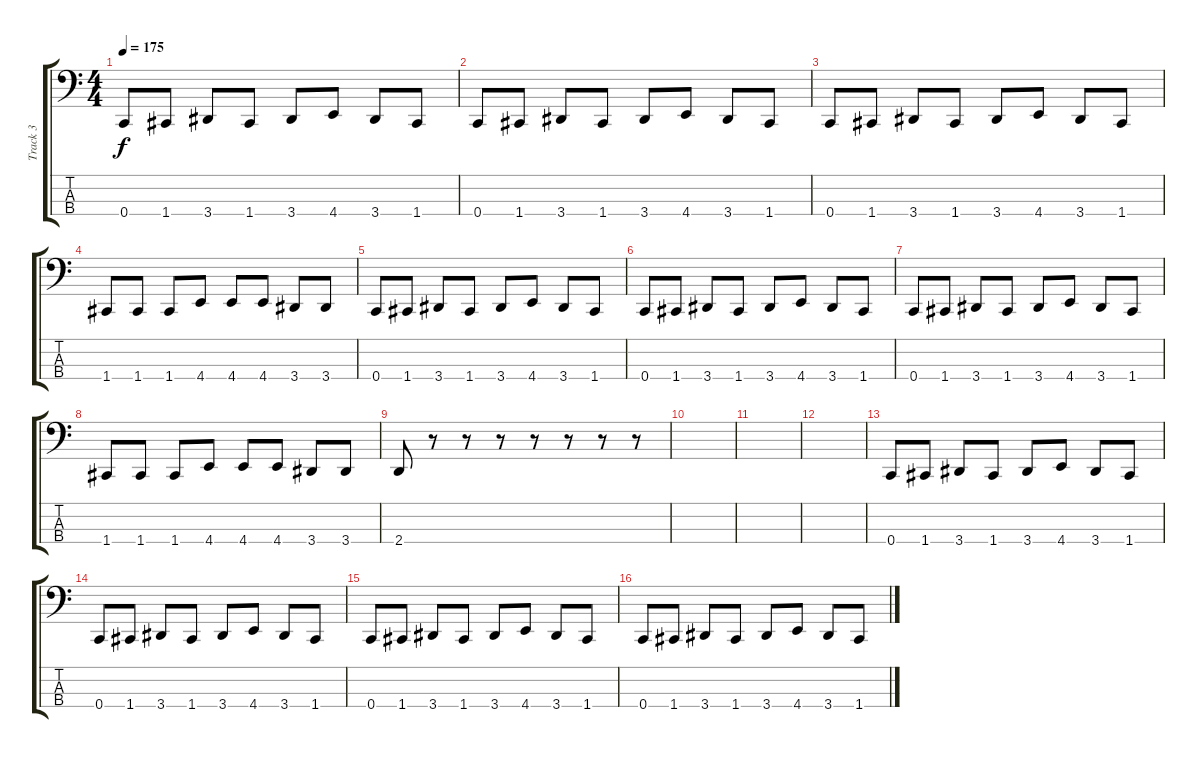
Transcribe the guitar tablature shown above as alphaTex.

\track ("Track 3" "Track 3") {instrument electricbassfinger}
\staff {score tabs}
\tuning (Eb2 Bb1 F1 C1) {hide}
\ts (4 4)
\tempo 175
\clef f4
\ks c
0.4.8{dy f} 1.4.8 3.4.8 1.4.8 3.4.8 4.4.8 3.4.8 1.4.8 |
0.4.8 1.4.8 3.4.8 1.4.8 3.4.8 4.4.8 3.4.8 1.4.8 |
0.4.8 1.4.8 3.4.8 1.4.8 3.4.8 4.4.8 3.4.8 1.4.8 |
1.4.8 1.4.8 1.4.8 4.4.8 4.4.8 4.4.8 3.4.8 3.4.8 |
0.4.8 1.4.8 3.4.8 1.4.8 3.4.8 4.4.8 3.4.8 1.4.8 |
0.4.8 1.4.8 3.4.8 1.4.8 3.4.8 4.4.8 3.4.8 1.4.8 |
0.4.8 1.4.8 3.4.8 1.4.8 3.4.8 4.4.8 3.4.8 1.4.8 |
1.4.8 1.4.8 1.4.8 4.4.8 4.4.8 4.4.8 3.4.8 3.4.8 |
2.4.8 r.8 r.8 r.8 r.8 r.8 r.8 r.8 |
|
|
|
0.4.8 1.4.8 3.4.8 1.4.8 3.4.8 4.4.8 3.4.8 1.4.8 |
0.4.8 1.4.8 3.4.8 1.4.8 3.4.8 4.4.8 3.4.8 1.4.8 |
0.4.8 1.4.8 3.4.8 1.4.8 3.4.8 4.4.8 3.4.8 1.4.8 |
0.4.8 1.4.8 3.4.8 1.4.8 3.4.8 4.4.8 3.4.8 1.4.8
